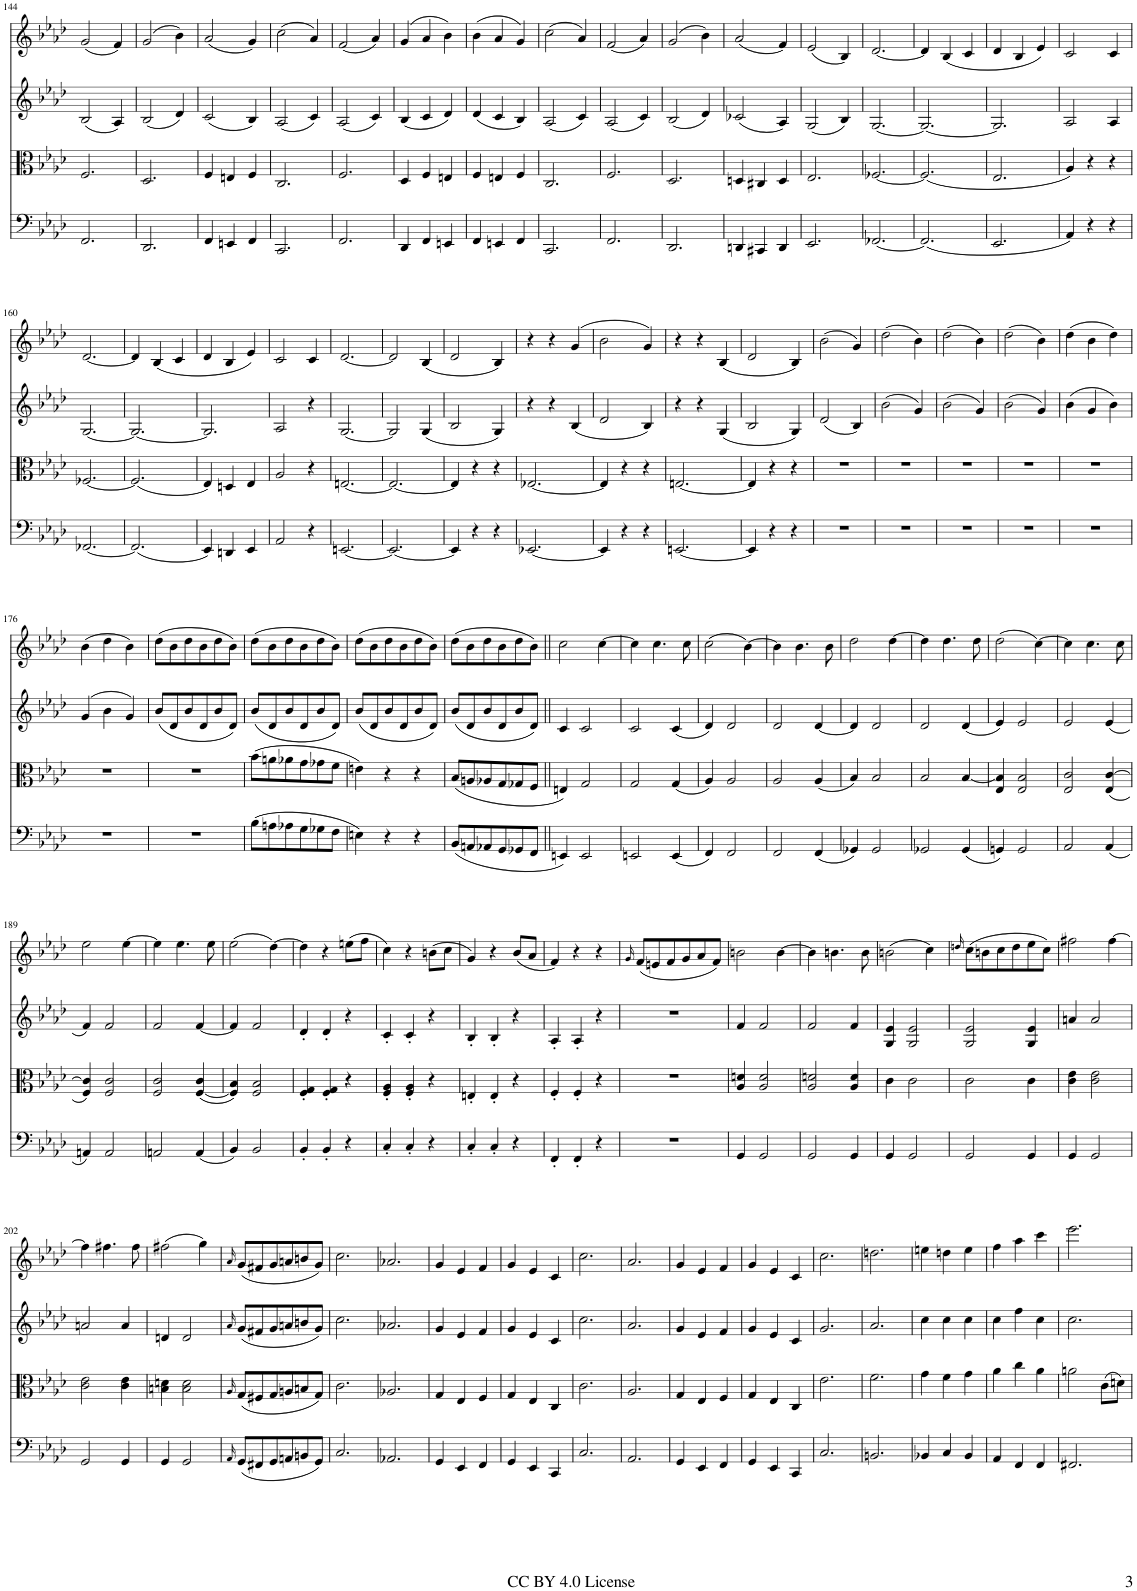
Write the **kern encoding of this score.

**kern	**kern	**kern	**kern
*part4	*part3	*part2	*part1
*staff4	*staff3	*staff2	*staff1
*I"Cello	*I"Viola	*I"Violin II	*I"Violin I
*	*I'Vla	*I'Vln	*I'Vln
!!LO:PB:g=z
*clefF4	*clefC3	*clefG2	*clefG2
*k[b-e-a-d-]	*k[b-e-a-d-]	*k[b-e-a-d-]	*k[b-e-a-d-]
*M3/4	*M3/4	*M3/4	*M3/4
=144	=144	=144	=144
2.FF/	2.F/	(2B-/	(2g/
.	.	4A-/)	4f/)
=145	=145	=145	=145
2.DD-/	2.D-/	(2B-/	(2g/
.	.	4d-/)	4b-\)
=146	=146	=146	=146
4FF/	4F/	(2c/	(2a-/
4EEn/	4En/	.	.
4FF/	4F/	4B-/)	4g/)
=147	=147	=147	=147
2.CC/	2.C/	(2A-/	(2cc\
.	.	4c/)	4a-/)
=148	=148	=148	=148
2.FF/	2.F/	(2A-/	(2f/
.	.	4c/)	4a-/)
=149	=149	=149	=149
4DD-/	4D-/	(4B-/	(4g/
4FF/	4F/	4c/	4a-/
4EEn/	4En/	4d-/)	4b-\)
=150	=150	=150	=150
4FF/	4F/	(4d-/	(4b-\
4EEn/	4En/	4c/	4a-/
4FF/	4F/	4B-/)	4g/)
=151	=151	=151	=151
2.CC/	2.C/	(2A-/	(2cc\
.	.	4c/)	4a-/)
=152	=152	=152	=152
2.FF/	2.F/	(2A-/	(2f/
.	.	4c/)	4a-/)
=153	=153	=153	=153
2.DD-/	2.D-/	(2B-/	(2g/
.	.	4d-/)	4b-\)
=154	=154	=154	=154
4DDn/	4Dn/	(2c-X/	(2a-/
4CC#X/	4C#X/	.	.
4DD/	4D/	4A-/)	4f/)
=155	=155	=155	=155
2.EE-/	2.E-/	(2G/	(2e-/
.	.	4B-/)	4B-/)
=156	=156	=156	=156
[2.FF-X/	[2.F-X/	[2.G/	[2.d-/
=157	=157	=157	=157
(2.FF-/]	(2.F-/]	2.G/_	4d-/]
.	.	.	(4B-/
.	.	.	4c/
=158	=158	=158	=158
2.EE-/	2.E-/	2.G/]	4d-/
.	.	.	4B-/
.	.	.	4e-/)
=159	=159	=159	=159
4AA-/)	4A-/)	2A-/	2c/
4r	4r	.	.
4r	4r	4A-/	4c/
!!LO:LB:g=z
=160	=160	=160	=160
[2.FF-X/	[2.F-X/	[2.G/	[2.d-/
=161	=161	=161	=161
(2.FF-/]	(2.F-/]	2.G/_	4d-/]
.	.	.	(4B-/
.	.	.	4c/
=162	=162	=162	=162
4EE-/)	4E-/)	2.G/]	4d-/
4DDn/	4Dn/	.	4B-/
4EE-/	4E-/	.	4e-/)
=163	=163	=163	=163
2AA-/	2A-/	2A-/	2c/
4r	4r	4r	4c/
=164	=164	=164	=164
[2.EEn/	[2.En/	[2.G/	[2.d-/
=165	=165	=165	=165
2.EE/_	2.E/_	2G/]	2d-/]
.	.	(4G/	(4B-/
=166	=166	=166	=166
4EE/]	4E/]	2B-/	2d-/
4r	4r	.	.
4r	4r	4G/)	4B-/)
=167	=167	=167	=167
[2.EE-X/	[2.E-X/	4r	4r
.	.	4r	4r
.	.	(4B-/	(4g/
=168	=168	=168	=168
4EE-/]	4E-/]	2d-/	2b-\
4r	4r	.	.
4r	4r	4B-/)	4g/)
=169	=169	=169	=169
[2.EEn/	[2.En/	4r	4r
.	.	4r	4r
.	.	(4G/	(4B-/
=170	=170	=170	=170
4EE/]	4E/]	2B-/	2d-/
4r	4r	.	.
4r	4r	4G/)	4B-/)
=171	=171	=171	=171
2.r	2.r	(2d-/	(2b-\
.	.	4B-/)	4g/)
=172	=172	=172	=172
2.r	2.r	(2b-\	(2dd-\
.	.	4g/)	4b-\)
=173	=173	=173	=173
2.r	2.r	(2b-\	(2dd-\
.	.	4g/)	4b-\)
=174	=174	=174	=174
2.r	2.r	(2b-\	(2dd-\
.	.	4g/)	4b-\)
=175	=175	=175	=175
2.r	2.r	(4b-\	(4dd-\
.	.	4g/	4b-\
.	.	4b-\)	4dd-\)
!!LO:LB:g=z
=176	=176	=176	=176
2.r	2.r	(4g/	(4b-\
.	.	4b-\	4dd-\
.	.	4g/)	4b-\)
=177	=177	=177	=177
2.r	2.r	(8b-/L	(8dd-\L
.	.	8d-/	8b-\
.	.	8b-/	8dd-\
.	.	8d-/	8b-\
.	.	8b-/	8dd-\
.	.	8d-/J)	8b-\J)
=178	=178	=178	=178
(8B-\L	(8b-\L	(8b-/L	(8dd-\L
8An\	8an\	8d-/	8b-\
8A-X\	8a-X\	8b-/	8dd-\
8G\	8g\	8d-/	8b-\
8G-X\	8g-X\	8b-/	8dd-\
8F\J	8f\J	8d-/J)	8b-\J)
=179	=179	=179	=179
4En\)	4en\)	(8b-/L	(8dd-\L
.	.	8d-/	8b-\
4r	4r	8b-/	8dd-\
.	.	8d-/	8b-\
4r	4r	8b-/	8dd-\
.	.	8d-/J)	8b-\J)
=180	=180	=180	=180
(8BB-/L	(8B-/L	(8b-/L	(8dd-\L
8AAn/	8An/	8d-/	8b-\
8AA-X/	8A-X/	8b-/	8dd-\
8GG/	8G/	8d-/	8b-\
8GG-X/	8G-X/	8b-/	8dd-\
8FF/J	8F/J	8d-/J)	8b-\J)
=181||	=181||	=181||	=181||
4EEn/)	4En/)	4c/	2cc\
2EE/	2G/	2c/	.
.	.	.	[4cc\
=182	=182	=182	=182
2EEn/	2G/	2c/	4cc\]
.	.	.	4.cc\
(4EE/	(4G/	(4c/	.
.	.	.	8cc\
=183	=183	=183	=183
4FF/)	4A-/)	4d-/)	(2cc\
2FF/	2A-/	2d-/	.
.	.	.	[4b-\)
=184	=184	=184	=184
2FF/	2A-/	2d-/	4b-\]
.	.	.	4.b-\
(4FF/	(4A-/	[4d-/	.
.	.	.	8b-\
=185	=185	=185	=185
4GG-X/)	4B-/)	4d-/]	2dd-\
2GG-/	2B-/	2d-/	.
.	.	.	[4dd-\
=186	=186	=186	=186
2GG-X/	2B-/	2d-/	4dd-\]
.	.	.	4.dd-\
(4GG-/	[4B-/	(4d-/	.
.	.	.	8dd-\
=187	=187	=187	=187
4GGn/)	4E-/ 4B-/]	4e-/)	(2dd-\
2GG/	2E-/ 2B-/	2e-/	.
.	.	.	[4cc\)
=188	=188	=188	=188
2AA-/	2E-/ 2c/	2e-/	4cc\]
.	.	.	4.cc\
(4AA-/	(4E-/ [4c/	(4e-/	.
.	.	.	8cc\
!!LO:LB:g=z
=189	=189	=189	=189
4AAn/)	4F/ 4c/])	4f/)	2ee-\
2AA/	2F/ 2c/	2f/	.
.	.	.	[4ee-\
=190	=190	=190	=190
2AAn/	2F/ 2c/	2f/	4ee-\]
.	.	.	4.ee-\
(4AA/	([4F/ 4c/	[4f/	.
.	.	.	8ee-\
=191	=191	=191	=191
4BB-/)	4F/] 4B-/)	4f/]	(2ee-\
2BB-/	2F/ 2B-/	2f/	.
.	.	.	[4dd-\)
=192	=192	=192	=192
4BB-'/	4F/' 4G/'	4d-'/	4dd-\]
4BB-'/	4F/' 4G/'	4d-'/	4r
4r	4r	4r	(8een\L
.	.	.	8ff\J
=193	=193	=193	=193
4C'/	4F/' 4A-/'	4c'/	4cc\)
4C'/	4F/' 4A-/'	4c'/	4r
4r	4r	4r	(8bn\L
.	.	.	8cc\J
=194	=194	=194	=194
4C'/	4En'/	4B-'/	4g/)
4C'/	4E'/	4B-'/	4r
4r	4r	4r	(8b-/L
.	.	.	8a-/J
=195	=195	=195	=195
4FF'/	4F'/	4A-'/	4f/)
4FF'/	4F'/	4A-'/	4r
4r	4r	4r	4r
=196	=196	=196	=196
.	.	.	16qg/
2.r	2.r	2.r	(8f/L
.	.	.	8en/
.	.	.	8f/
.	.	.	8g/
.	.	.	8a-/
.	.	.	8f/J)
=197	=197	=197	=197
4GG/	4A-/ 4dn/	4f/	2bn\
2GG/	2A-/ 2d/	2f/	.
.	.	.	[4b\
=198	=198	=198	=198
2GG/	2A-/ 2dn/	2f/	4b\]
.	.	.	4.bn\
4GG/	4A-/ 4d/	4f/	.
.	.	.	8b\
=199	=199	=199	=199
4GG/	4c\	4G/ 4e-/	(2bn\
2GG/	2c\	2G/ 2e-/	.
.	.	.	4cc\)
=200	=200	=200	=200
.	.	.	16qddn/
2GG/	2c\	2G/ 2e-/	(8cc\L
.	.	.	8bn\
.	.	.	8cc\
.	.	.	8dd\
4GG/	4c\	4G/ 4e-/	8ee-\
.	.	.	8cc\J)
=201	=201	=201	=201
4GG/	4c\ 4e-\	4an/	2ff#X\
2GG/	2c\ 2e-\	2a/	.
.	.	.	[4ff#\
!!LO:LB:g=z
=202	=202	=202	=202
2GG/	2c\ 2e-\	2an/	4ff#\]
.	.	.	4.ff#X\
4GG/	4c\ 4e-\	4a/	.
.	.	.	8ff#\
=203	=203	=203	=203
4GG/	4Bn\ 4dn\	4dn/	(2ff#X\
2GG/	2B\ 2d\	2d/	.
.	.	.	4gg\)
=204	=204	=204	=204
16qAA-/	16qA-/	16qa-/	16qa-/
(8GG/L	(8G/L	(8g/L	(8g/L
8FF#X/	8F#X/	8f#X/	8f#X/
8GG/	8G/	8g/	8g/
8AAn/	8An/	8an/	8an/
8BBn/	8Bn/	8bn/	8bn/
8GG/J)	8G/J)	8g/J)	8g/J)
=205	=205	=205	=205
2.C/	2.c\	2.cc\	2.cc\
=206	=206	=206	=206
2.AA-X/	2.A-X/	2.a-X/	2.a-X/
=207	=207	=207	=207
4GG/	4G/	4g/	4g/
4EE-/	4E-/	4e-/	4e-/
4FF/	4F/	4f/	4f/
=208	=208	=208	=208
4GG/	4G/	4g/	4g/
4EE-/	4E-/	4e-/	4e-/
4CC/	4C/	4c/	4c/
=209	=209	=209	=209
2.C/	2.c\	2.cc\	2.cc\
=210	=210	=210	=210
2.AA-/	2.A-/	2.a-/	2.a-/
=211	=211	=211	=211
4GG/	4G/	4g/	4g/
4EE-/	4E-/	4e-/	4e-/
4FF/	4F/	4f/	4f/
=212	=212	=212	=212
4GG/	4G/	4g/	4g/
4EE-/	4E-/	4e-/	4e-/
4CC/	4C/	4c/	4c/
=213	=213	=213	=213
2.C/	2.e-\	2.g/	2.cc\
=214	=214	=214	=214
2.BBn/	2.f\	2.a-/	2.ddn\
=215	=215	=215	=215
4BB-X/	4g\	4cc\	4een\
4C/	4f\	4cc\	4ddn\
4BB-/	4g\	4cc\	4ee\
=216	=216	=216	=216
4AA-/	4a-\	4cc\	4ff\
4FF/	4cc\	4ff\	4aa-\
4FF/	4a-\	4cc\	4ccc\
=217	=217	=217	=217
2.FF#X/	2an\	2.cc\	2.eee-\
.	(8c\L	.	.
.	8dn\J)	.	.
=	=	=	=
*-	*-	*-	*-
